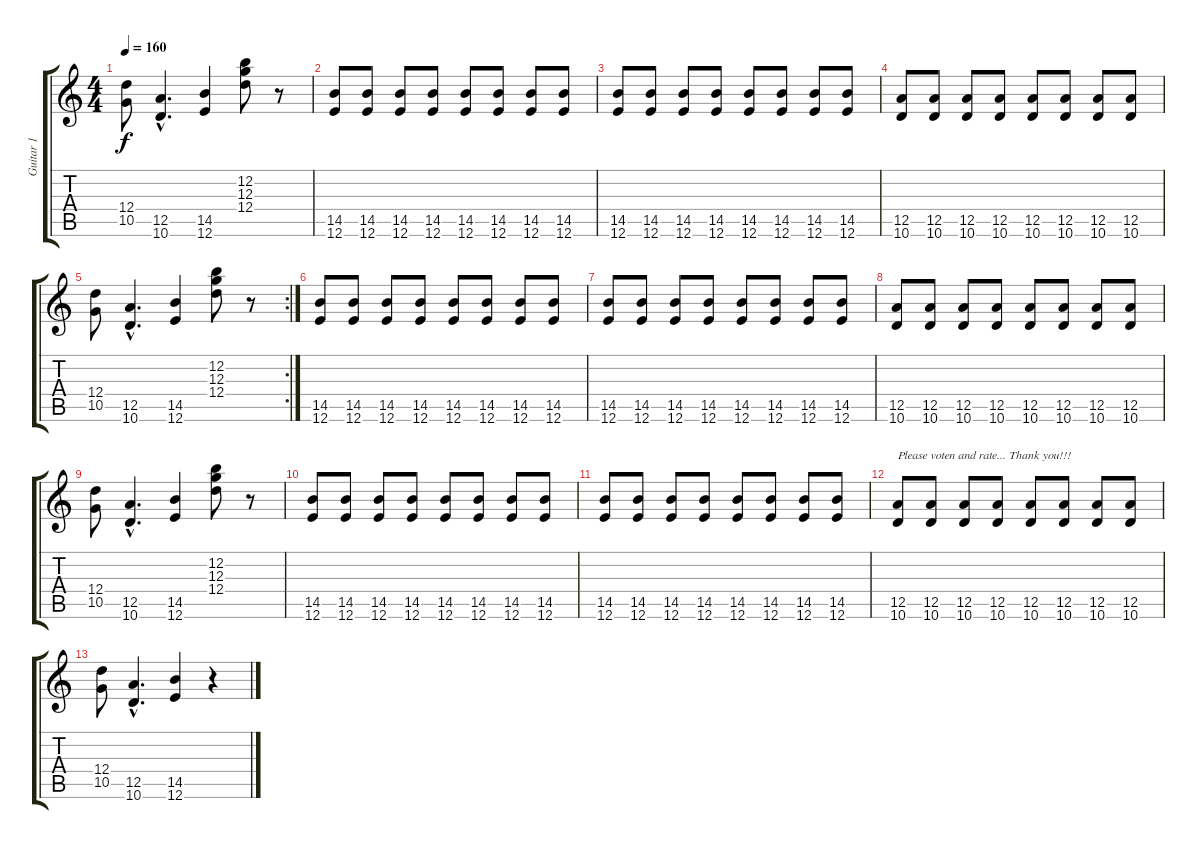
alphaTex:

\track ("Guitar 1" "Guitar 1") {instrument overdrivenguitar}
\staff {score tabs}
\tuning (E4 B3 G3 D3 A2 E2) {hide}
\ts (4 4)
\tempo 160
\clef g2
\ks c
(12.4 10.5).8{dy f} (12.5{hac} 10.6{hac}).4{d} (14.5 12.6).4 (12.2 12.3 12.4).8 r.8 |
(14.5 12.6).8 (14.5 12.6).8 (14.5 12.6).8 (14.5 12.6).8 (14.5 12.6).8 (14.5 12.6).8 (14.5 12.6).8 (14.5 12.6).8 |
(14.5 12.6).8 (14.5 12.6).8 (14.5 12.6).8 (14.5 12.6).8 (14.5 12.6).8 (14.5 12.6).8 (14.5 12.6).8 (14.5 12.6).8 |
(12.5 10.6).8 (12.5 10.6).8 (12.5 10.6).8 (12.5 10.6).8 (12.5 10.6).8 (12.5 10.6).8 (12.5 10.6).8 (12.5 10.6).8 |
\rc 2
(12.4 10.5).8 (12.5{hac} 10.6{hac}).4{d} (14.5 12.6).4 (12.2 12.3 12.4).8 r.8 |
(14.5 12.6).8 (14.5 12.6).8 (14.5 12.6).8 (14.5 12.6).8 (14.5 12.6).8 (14.5 12.6).8 (14.5 12.6).8 (14.5 12.6).8 |
(14.5 12.6).8 (14.5 12.6).8 (14.5 12.6).8 (14.5 12.6).8 (14.5 12.6).8 (14.5 12.6).8 (14.5 12.6).8 (14.5 12.6).8 |
(12.5 10.6).8 (12.5 10.6).8 (12.5 10.6).8 (12.5 10.6).8 (12.5 10.6).8 (12.5 10.6).8 (12.5 10.6).8 (12.5 10.6).8 |
(12.4 10.5).8 (12.5{hac} 10.6{hac}).4{d} (14.5 12.6).4 (12.2 12.3 12.4).8 r.8 |
(14.5 12.6).8 (14.5 12.6).8 (14.5 12.6).8 (14.5 12.6).8 (14.5 12.6).8 (14.5 12.6).8 (14.5 12.6).8 (14.5 12.6).8 |
(14.5 12.6).8 (14.5 12.6).8 (14.5 12.6).8 (14.5 12.6).8 (14.5 12.6).8 (14.5 12.6).8 (14.5 12.6).8 (14.5 12.6).8 |
(12.5 10.6).8{txt "Please voten and rate... Thank you!!!"} (12.5 10.6).8 (12.5 10.6).8 (12.5 10.6).8 (12.5 10.6).8 (12.5 10.6).8 (12.5 10.6).8 (12.5 10.6).8 |
(12.4 10.5).8 (12.5{hac} 10.6{hac}).4{d} (14.5 12.6).4 r.4
